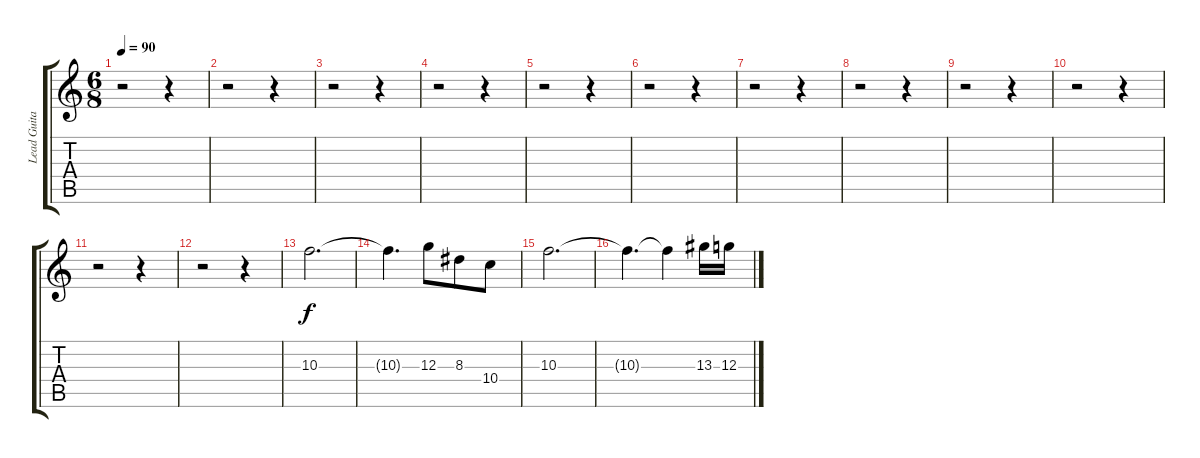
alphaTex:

\track ("Lead Guitar" "Lead Guita") {instrument distortionguitar}
\staff {score tabs}
\tuning (E4 B3 G3 D3 A2 E2) {hide}
\ts (6 8)
\tempo 90
\clef g2
\ks c
r.2{dy f instrument distortionguitar} r.4 |
r.2 r.4 |
r.2 r.4 |
r.2 r.4 |
r.2 r.4 |
r.2 r.4 |
r.2 r.4 |
r.2 r.4 |
r.2 r.4 |
r.2 r.4 |
r.2 r.4 |
r.2 r.4 |
10.3.2{d} |
10.3{t}.4{d} 12.3.8 8.3.8 10.4.8 |
10.3.2{d} |
10.3{t}.4{d} 10.3{t}.4 13.3.16 12.3.16
